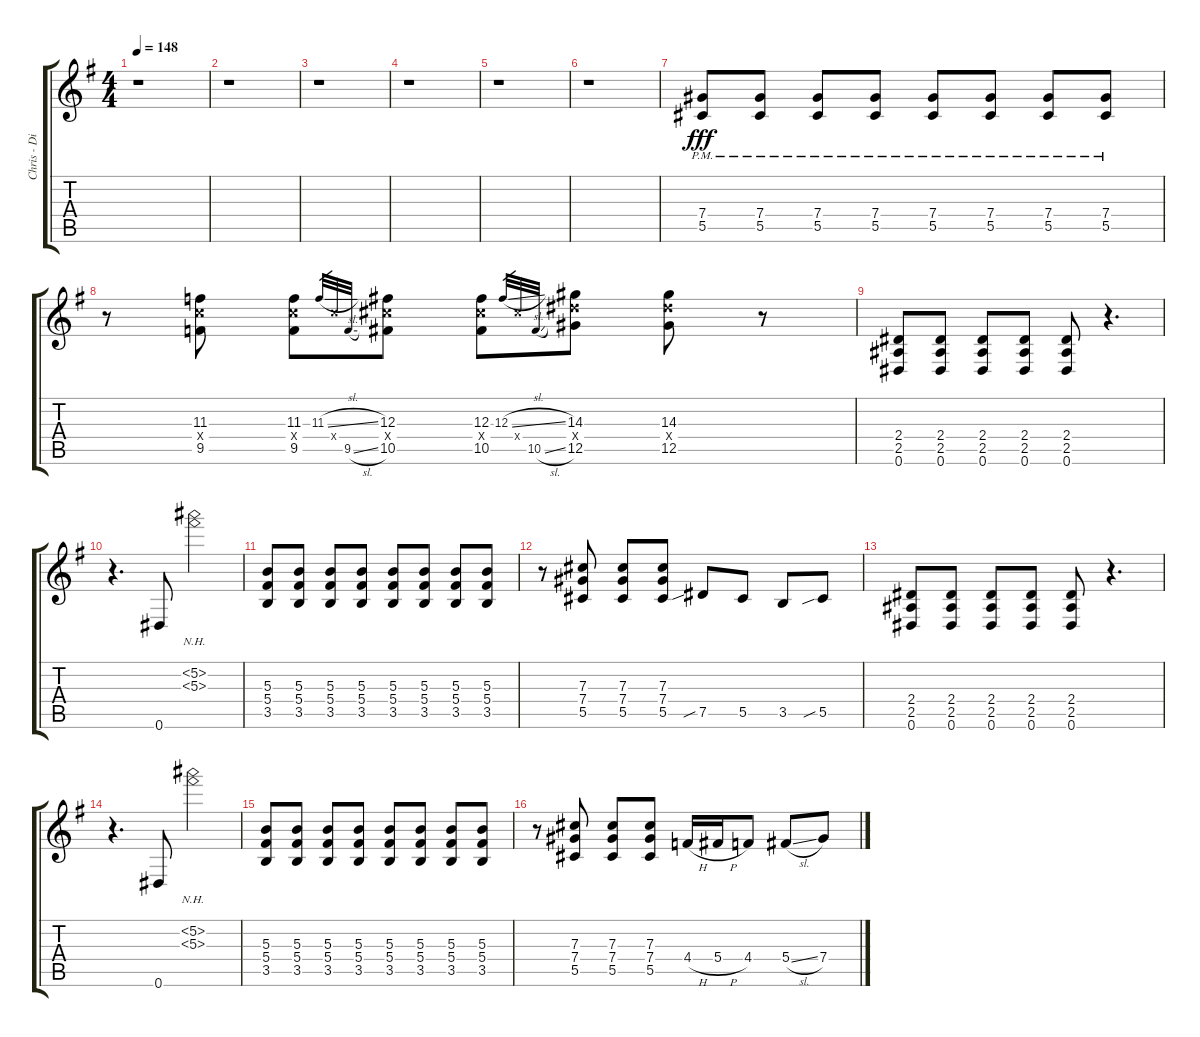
\track ("Chris - Distortion Guitar" "Chris - Di") {instrument distortionguitar}
\staff {score tabs}
\tuning (Eb4 Bb3 Gb3 Db3 Ab2 Eb2) {hide}
\ts (4 4)
\tempo 148
\clef g2
\ks g
r.1{dy fff} |
r.1 |
r.1 |
r.1 |
r.1 |
r.1 |
(7.4{pm} 5.5{pm}).8 (7.4{pm} 5.5{pm}).8 (7.4{pm} 5.5{pm}).8 (7.4{pm} 5.5{pm}).8 (7.4{pm} 5.5{pm}).8 (7.4{pm} 5.5{pm}).8 (7.4{pm} 5.5{pm}).8 (7.4{pm} 5.5{pm}).8 |
r.8 (11.3 11.4{x} 9.5).8 (11.3 11.4{x} 9.5).8 11.3{sl}.32{gr} 11.4{x}.32{gr} 9.5{sl}.32{gr} (12.3 12.4{x} 10.5).8 (12.3 12.4{x} 10.5).8 12.3{sl}.32{gr} 12.4{x}.32{gr} 10.5{sl}.32{gr} (14.3 14.4{x} 12.5).8 (14.3 14.4{x} 12.5).8 r.8 |
(2.4 2.5 0.6).8 (2.4 2.5 0.6).8 (2.4 2.5 0.6).8 (2.4 2.5 0.6).8 (2.4 2.5 0.6).8 r.4{d} |
r.4{d} 0.6.8 (5.2{nh} 5.3{nh}).2 |
(5.3 5.4 3.5).8 (5.3 5.4 3.5).8 (5.3 5.4 3.5).8 (5.3 5.4 3.5).8 (5.3 5.4 3.5).8 (5.3 5.4 3.5).8 (5.3 5.4 3.5).8 (5.3 5.4 3.5).8 |
r.8 (7.3 7.4 5.5).8 (7.3 7.4 5.5).8 (7.3 7.4 5.5).8 7.5{sib}.8 5.5.8 3.5.8 5.5{sib}.8 |
(2.4 2.5 0.6).8 (2.4 2.5 0.6).8 (2.4 2.5 0.6).8 (2.4 2.5 0.6).8 (2.4 2.5 0.6).8 r.4{d} |
r.4{d} 0.6.8 (5.2{nh} 5.3{nh}).2 |
(5.3 5.4 3.5).8 (5.3 5.4 3.5).8 (5.3 5.4 3.5).8 (5.3 5.4 3.5).8 (5.3 5.4 3.5).8 (5.3 5.4 3.5).8 (5.3 5.4 3.5).8 (5.3 5.4 3.5).8 |
r.8 (7.3 7.4 5.5).8 (7.3 7.4 5.5).8 (7.3 7.4 5.5).8 4.4{h}.16 5.4{h}.16 4.4.8 5.4{sl}.8 7.4.8
